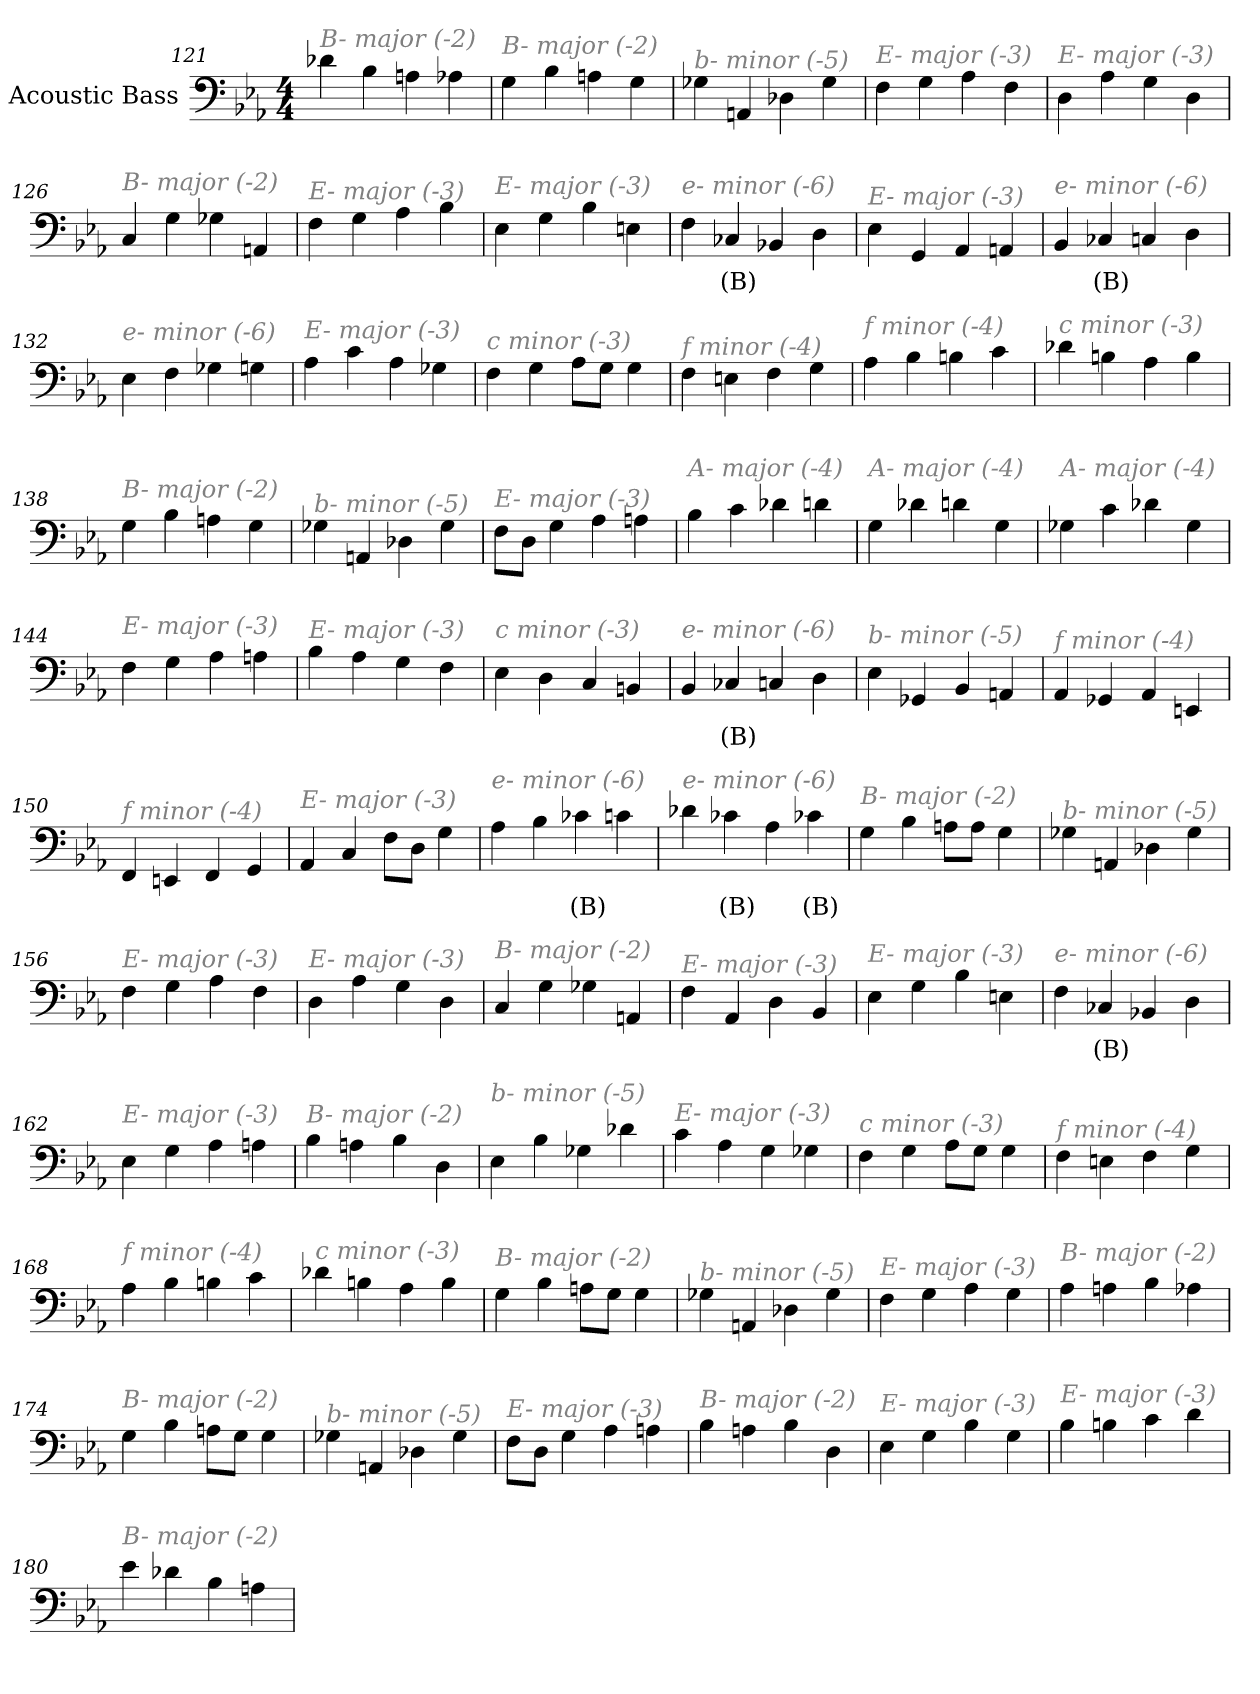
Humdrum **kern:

**kern	**text
*part1	*part1
*staff1	*staff1
*I"Acoustic Bass	*
*clefF4	*
*ITrd7c12	*
*k[b-e-a-]	*
*E-:	*
*M4/4	*
=121	=121
!LO:TX:i:color=#808080:t=B- major (-2)	!
4D-X	.
4BB-	.
4AAn	.
4AA-X	.
=122	=122
!LO:TX:i:color=#808080:t=B- major (-2)	!
4GG	.
4BB-	.
4AAn	.
4GG	.
=123	=123
!LO:TX:i:color=#808080:t=b- minor (-5)	!
4GG-X	.
4AAAn	.
4DD-X	.
4GG-	.
=124	=124
!LO:TX:i:color=#808080:t=E- major (-3)	!
4FF	.
4GG	.
4AA-	.
4FF	.
=125	=125
!LO:TX:i:color=#808080:t=E- major (-3)	!
4DD	.
4AA-	.
4GG	.
4DD	.
=126	=126
!LO:TX:i:color=#808080:t=B- major (-2)	!
4CC	.
4GG	.
4GG-X	.
4AAAn	.
=127	=127
!LO:TX:i:color=#808080:t=E- major (-3)	!
4FF	.
4GG	.
4AA-	.
4BB-	.
=128	=128
!LO:TX:i:color=#808080:t=E- major (-3)	!
4EE-	.
4GG	.
4BB-	.
4EEn	.
=129	=129
!LO:TX:i:color=#808080:t=e- minor (-6)	!
4FF	.
4CC-Xi	(B)
4BBB-X	.
4DD	.
=130	=130
!LO:TX:i:color=#808080:t=E- major (-3)	!
4EE-	.
4GGG	.
4AAA-	.
4AAAn	.
=131	=131
!LO:TX:i:color=#808080:t=e- minor (-6)	!
4BBB-	.
4CC-Xi	(B)
4CC	.
4DD	.
=132	=132
!LO:TX:i:color=#808080:t=e- minor (-6)	!
4EE-	.
4FF	.
4GG-X	.
4GGn	.
=133	=133
!LO:TX:i:color=#808080:t=E- major (-3)	!
4AA-	.
4C	.
4AA-	.
4GG-X	.
=134	=134
!LO:TX:i:color=#808080:t=c minor (-3)	!
4FF	.
4GG	.
8AA-L	.
8GGJ	.
4GG	.
=135	=135
!LO:TX:i:color=#808080:t=f minor (-4)	!
4FF	.
4EEn	.
4FF	.
4GG	.
=136	=136
!LO:TX:i:color=#808080:t=f minor (-4)	!
4AA-	.
4BB-	.
4BBn	.
4C	.
=137	=137
!LO:TX:i:color=#808080:t=c minor (-3)	!
4D-X	.
4BBn	.
4AA-	.
4BB	.
=138	=138
!LO:TX:i:color=#808080:t=B- major (-2)	!
4GG	.
4BB-	.
4AAn	.
4GG	.
=139	=139
!LO:TX:i:color=#808080:t=b- minor (-5)	!
4GG-X	.
4AAAn	.
4DD-X	.
4GG-	.
=140	=140
!LO:TX:i:color=#808080:t=E- major (-3)	!
8FFL	.
8DDJ	.
4GG	.
4AA-	.
4AAn	.
=141	=141
!LO:TX:i:color=#808080:t=A- major (-4)	!
4BB-	.
4C	.
4D-X	.
4Dn	.
=142	=142
!LO:TX:i:color=#808080:t=A- major (-4)	!
4GG	.
4D-X	.
4Dn	.
4GG	.
=143	=143
!LO:TX:i:color=#808080:t=A- major (-4)	!
4GG-X	.
4C	.
4D-X	.
4GG-	.
=144	=144
!LO:TX:i:color=#808080:t=E- major (-3)	!
4FF	.
4GG	.
4AA-	.
4AAn	.
=145	=145
!LO:TX:i:color=#808080:t=E- major (-3)	!
4BB-	.
4AA-	.
4GG	.
4FF	.
=146	=146
!LO:TX:i:color=#808080:t=c minor (-3)	!
4EE-	.
4DD	.
4CC	.
4BBBn	.
=147	=147
!LO:TX:i:color=#808080:t=e- minor (-6)	!
4BBB-	.
4CC-Xi	(B)
4CC	.
4DD	.
=148	=148
!LO:TX:i:color=#808080:t=b- minor (-5)	!
4EE-	.
4GGG-X	.
4BBB-	.
4AAAn	.
=149	=149
!LO:TX:i:color=#808080:t=f minor (-4)	!
4AAA-	.
4GGG-X	.
4AAA-	.
4EEEn	.
=150	=150
!LO:TX:i:color=#808080:t=f minor (-4)	!
4FFF	.
4EEEn	.
4FFF	.
4GGG	.
=151	=151
!LO:TX:i:color=#808080:t=E- major (-3)	!
4AAA-	.
4CC	.
8FFL	.
8DDJ	.
4GG	.
=152	=152
!LO:TX:i:color=#808080:t=e- minor (-6)	!
4AA-	.
4BB-	.
4C-Xi	(B)
4C	.
=153	=153
!LO:TX:i:color=#808080:t=e- minor (-6)	!
4D-X	.
4C-Xi	(B)
4AA-	.
4C-Xi	(B)
=154	=154
!LO:TX:i:color=#808080:t=B- major (-2)	!
4GG	.
4BB-	.
8AAnL	.
8AAJ	.
4GG	.
=155	=155
!LO:TX:i:color=#808080:t=b- minor (-5)	!
4GG-X	.
4AAAn	.
4DD-X	.
4GG-	.
=156	=156
!LO:TX:i:color=#808080:t=E- major (-3)	!
4FF	.
4GG	.
4AA-	.
4FF	.
=157	=157
!LO:TX:i:color=#808080:t=E- major (-3)	!
4DD	.
4AA-	.
4GG	.
4DD	.
=158	=158
!LO:TX:i:color=#808080:t=B- major (-2)	!
4CC	.
4GG	.
4GG-X	.
4AAAn	.
=159	=159
!LO:TX:i:color=#808080:t=E- major (-3)	!
4FF	.
4AAA-	.
4DD	.
4BBB-	.
=160	=160
!LO:TX:i:color=#808080:t=E- major (-3)	!
4EE-	.
4GG	.
4BB-	.
4EEn	.
=161	=161
!LO:TX:i:color=#808080:t=e- minor (-6)	!
4FF	.
4CC-Xi	(B)
4BBB-X	.
4DD	.
=162	=162
!LO:TX:i:color=#808080:t=E- major (-3)	!
4EE-	.
4GG	.
4AA-	.
4AAn	.
=163	=163
!LO:TX:i:color=#808080:t=B- major (-2)	!
4BB-	.
4AAn	.
4BB-	.
4DD	.
=164	=164
!LO:TX:i:color=#808080:t=b- minor (-5)	!
4EE-	.
4BB-	.
4GG-X	.
4D-X	.
=165	=165
!LO:TX:i:color=#808080:t=E- major (-3)	!
4C	.
4AA-	.
4GG	.
4GG-X	.
=166	=166
!LO:TX:i:color=#808080:t=c minor (-3)	!
4FF	.
4GG	.
8AA-L	.
8GGJ	.
4GG	.
=167	=167
!LO:TX:i:color=#808080:t=f minor (-4)	!
4FF	.
4EEn	.
4FF	.
4GG	.
=168	=168
!LO:TX:i:color=#808080:t=f minor (-4)	!
4AA-	.
4BB-	.
4BBn	.
4C	.
=169	=169
!LO:TX:i:color=#808080:t=c minor (-3)	!
4D-X	.
4BBn	.
4AA-	.
4BB	.
=170	=170
!LO:TX:i:color=#808080:t=B- major (-2)	!
4GG	.
4BB-	.
8AAnL	.
8GGJ	.
4GG	.
=171	=171
!LO:TX:i:color=#808080:t=b- minor (-5)	!
4GG-X	.
4AAAn	.
4DD-X	.
4GG-	.
=172	=172
!LO:TX:i:color=#808080:t=E- major (-3)	!
4FF	.
4GG	.
4AA-	.
4GG	.
=173	=173
!LO:TX:i:color=#808080:t=B- major (-2)	!
4AA-	.
4AAn	.
4BB-	.
4AA-X	.
=174	=174
!LO:TX:i:color=#808080:t=B- major (-2)	!
4GG	.
4BB-	.
8AAnL	.
8GGJ	.
4GG	.
=175	=175
!LO:TX:i:color=#808080:t=b- minor (-5)	!
4GG-X	.
4AAAn	.
4DD-X	.
4GG-	.
=176	=176
!LO:TX:i:color=#808080:t=E- major (-3)	!
8FFL	.
8DDJ	.
4GG	.
4AA-	.
4AAn	.
=177	=177
!LO:TX:i:color=#808080:t=B- major (-2)	!
4BB-	.
4AAn	.
4BB-	.
4DD	.
=178	=178
!LO:TX:i:color=#808080:t=E- major (-3)	!
4EE-	.
4GG	.
4BB-	.
4GG	.
=179	=179
!LO:TX:i:color=#808080:t=E- major (-3)	!
4BB-	.
4BBn	.
4C	.
4D	.
=180	=180
!LO:TX:i:color=#808080:t=B- major (-2)	!
4E-	.
4D-X	.
4BB-	.
4AAn	.
=	=
*-	*-
